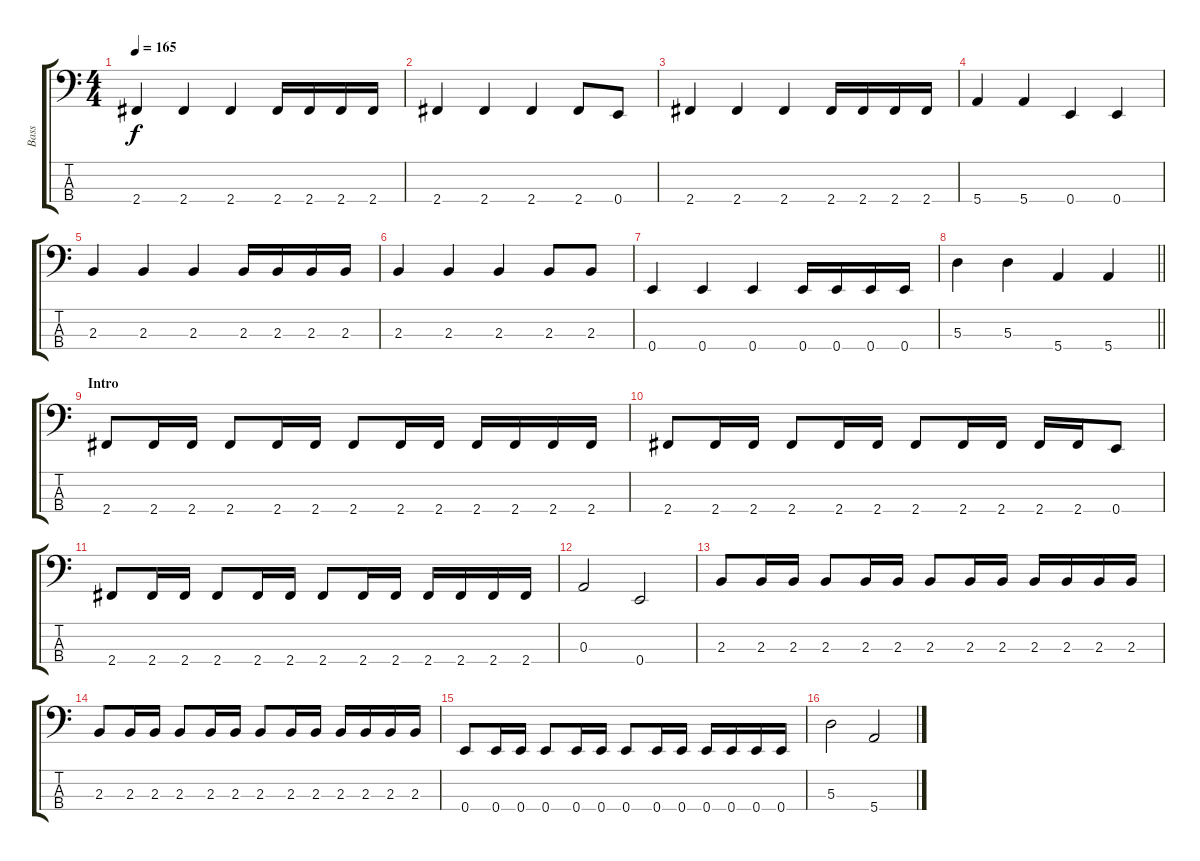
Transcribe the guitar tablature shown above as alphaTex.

\track ("Bass" "Bass") {instrument electricbassfinger}
\staff {score tabs}
\tuning (G2 D2 A1 E1) {hide}
\ts (4 4)
\tempo 165
\clef f4
\ks c
2.4.4{dy f} 2.4.4 2.4.4 2.4.16 2.4.16 2.4.16 2.4.16 |
2.4.4 2.4.4 2.4.4 2.4.8 0.4.8 |
2.4.4 2.4.4 2.4.4 2.4.16 2.4.16 2.4.16 2.4.16 |
5.4.4 5.4.4 0.4.4 0.4.4 |
2.3.4 2.3.4 2.3.4 2.3.16 2.3.16 2.3.16 2.3.16 |
2.3.4 2.3.4 2.3.4 2.3.8 2.3.8 |
0.4.4 0.4.4 0.4.4 0.4.16 0.4.16 0.4.16 0.4.16 |
\barLineRight lightlight
5.3.4 5.3.4 5.4.4 5.4.4 |
\section ("" "Intro")
2.4.8 2.4.16 2.4.16 2.4.8 2.4.16 2.4.16 2.4.8 2.4.16 2.4.16 2.4.16 2.4.16 2.4.16 2.4.16 |
2.4.8 2.4.16 2.4.16 2.4.8 2.4.16 2.4.16 2.4.8 2.4.16 2.4.16 2.4.16 2.4.16 0.4.8 |
2.4.8 2.4.16 2.4.16 2.4.8 2.4.16 2.4.16 2.4.8 2.4.16 2.4.16 2.4.16 2.4.16 2.4.16 2.4.16 |
0.3.2 0.4.2 |
2.3.8 2.3.16 2.3.16 2.3.8 2.3.16 2.3.16 2.3.8 2.3.16 2.3.16 2.3.16 2.3.16 2.3.16 2.3.16 |
2.3.8 2.3.16 2.3.16 2.3.8 2.3.16 2.3.16 2.3.8 2.3.16 2.3.16 2.3.16 2.3.16 2.3.16 2.3.16 |
0.4.8 0.4.16 0.4.16 0.4.8 0.4.16 0.4.16 0.4.8 0.4.16 0.4.16 0.4.16 0.4.16 0.4.16 0.4.16 |
5.3.2 5.4.2
